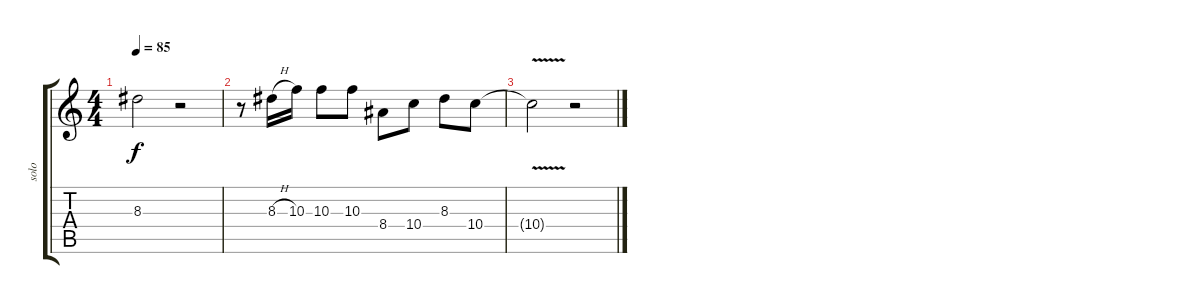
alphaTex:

\track ("solo" "solo") {instrument electricguitarjazz}
\staff {score tabs}
\tuning (E4 B3 G3 D3 A2 E2) {hide}
\ts (4 4)
\tempo 85
\clef g2
\ks c
8.3.2{dy f} r.2 |
r.8 8.3{h}.16 10.3.16 10.3.8 10.3.8 8.4.8 10.4.8 8.3.8 10.4.8 |
10.4{v t}.2 r.2
